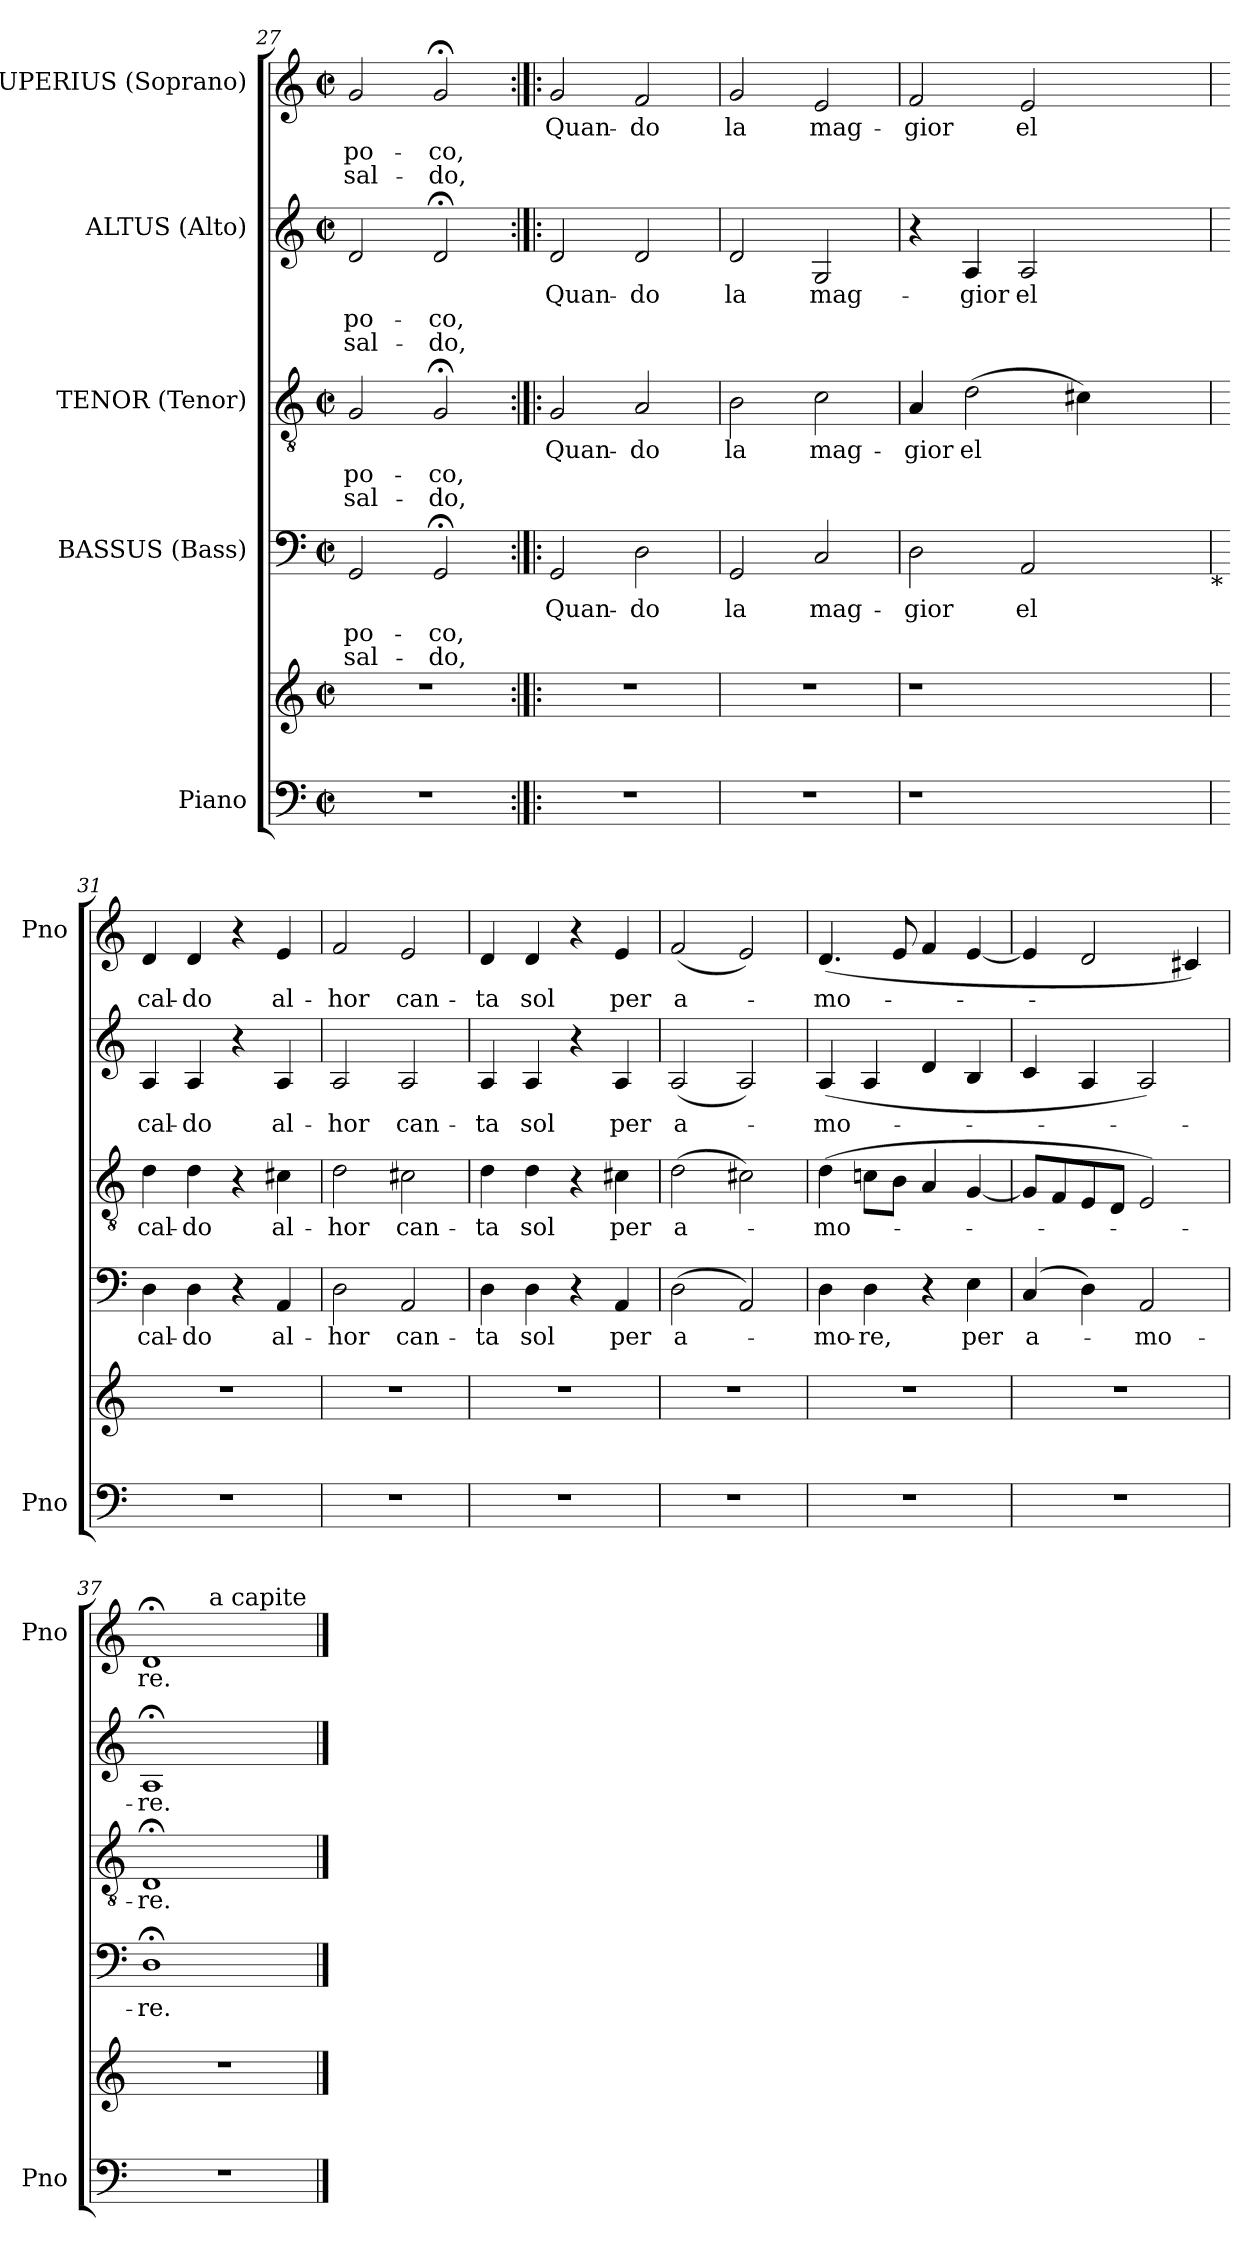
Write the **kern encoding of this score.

**kern	**kern	**kern	**text	**text	**text	**kern	**text	**text	**text	**kern	**text	**text	**text	**kern	**text	**text	**text
*part5	*part5	*part4	*part4	*part4	*part4	*part3	*part3	*part3	*part3	*part2	*part2	*part2	*part2	*part1	*part1	*part1	*part1
*staff6	*staff5	*staff4	*staff4	*staff4	*staff4	*staff3	*staff3	*staff3	*staff3	*staff2	*staff2	*staff2	*staff2	*staff1	*staff1	*staff1	*staff1
*I"Piano	*	*I"BASSUS (Bass)	*	*	*	*I"TENOR (Tenor)	*	*	*	*I"ALTUS (Alto)	*	*	*	*I"SUPERIUS (Soprano)	*	*	*
*I'Pno	*	*	*	*	*	*	*	*	*	*	*	*	*	*I'Pno	*	*	*
*clefF4	*clefG2	*clefF4	*	*	*	*clefGv2	*	*	*	*clefG2	*	*	*	*clefG2	*	*	*
*k[]	*k[]	*k[]	*	*	*	*k[]	*	*	*	*k[]	*	*	*	*k[]	*	*	*
*C:	*C:	*C:	*	*	*	*C:	*	*	*	*C:	*	*	*	*C:	*	*	*
*M2/2	*M2/2	*M2/2	*	*	*	*M2/2	*	*	*	*M2/2	*	*	*	*M2/2	*	*	*
*met(c|)	*met(c|)	*met(c|)	*	*	*	*met(c|)	*	*	*	*met(c|)	*	*	*	*met(c|)	*	*	*
=27	=27	=27	=27	=27	=27	=27	=27	=27	=27	=27	=27	=27	=27	=27	=27	=27	=27
1r	1r	2GG/	.	po-	sal-	2G/	.	po-	sal-	2d/	.	po-	sal-	2g/	.	po-	sal-
.	.	2GG;</	.	-co,	-do,	2G;</	.	-co,	-do,	2d;</	.	-co,	-do,	2g;</	.	-co,	-do,
=28:|!|:	=28:|!|:	=28:|!|:	=28:|!|:	=28:|!|:	=28:|!|:	=28:|!|:	=28:|!|:	=28:|!|:	=28:|!|:	=28:|!|:	=28:|!|:	=28:|!|:	=28:|!|:	=28:|!|:	=28:|!|:	=28:|!|:	=28:|!|:
1r	1r	2GG/	Quan-	.	.	2G/	Quan-	.	.	2d/	Quan-	.	.	2g/	Quan-	.	.
.	.	2D\	-do	.	.	2A/	-do	.	.	2d/	-do	.	.	2f/	-do	.	.
=29	=29	=29	=29	=29	=29	=29	=29	=29	=29	=29	=29	=29	=29	=29	=29	=29	=29
1r	1r	2GG/	la	.	.	2B\	la	.	.	2d/	la	.	.	2g/	la	.	.
.	.	2C/	mag-	.	.	2c\	mag-	.	.	2G/	mag-	.	.	2e/	mag-	.	.
=30	=30	=30	=30	=30	=30	=30	=30	=30	=30	=30	=30	=30	=30	=30	=30	=30	=30
1r	1r	2D\	-gior	.	.	4A/	-gior	.	.	4r	.	.	.	2f/	-gior	.	.
.	.	.	.	.	.	(2d\	el	.	.	4A/	-gior	.	.	.	.	.	.
.	.	2AA/	el	.	.	.	.	.	.	2A/	el	.	.	2e/	el	.	.
.	.	.	.	.	.	4c#X\)	.	.	.	.	.	.	.	.	.	.	.
4..ryy	4..ryy	4..ryy	.	.	.	4..ryy	.	.	.	4..ryy	.	.	.	4..ryy	.	.	.
!	!	!LO:TX:b:t=*	!	!	!	!	!	!	!	!	!	!	!	!	!	!	!
=31	=31	=31	=31	=31	=31	=31	=31	=31	=31	=31	=31	=31	=31	=31	=31	=31	=31
1r	1r	4D\	cal-	.	.	4d\	cal-	.	.	4A/	cal-	.	.	4d/	cal-	.	.
.	.	4D\	-do	.	.	4d\	-do	.	.	4A/	-do	.	.	4d/	-do	.	.
.	.	4r	.	.	.	4r	.	.	.	4r	.	.	.	4r	.	.	.
.	.	4AA/	al-	.	.	4c#X\	al-	.	.	4A/	al-	.	.	4e/	al-	.	.
!!LO:LB:g=z
=32	=32	=32	=32	=32	=32	=32	=32	=32	=32	=32	=32	=32	=32	=32	=32	=32	=32
1r	1r	2D\	-­hor	.	.	2d\	-­hor	.	.	2A/	-­hor	.	.	2f/	-­hor	.	.
.	.	2AA/	can-	.	.	2c#X\	can-	.	.	2A/	can-	.	.	2e/	can-	.	.
=33	=33	=33	=33	=33	=33	=33	=33	=33	=33	=33	=33	=33	=33	=33	=33	=33	=33
1r	1r	4D\	-ta	.	.	4d\	-ta	.	.	4A/	-ta	.	.	4d/	-ta	.	.
.	.	4D\	sol	.	.	4d\	sol	.	.	4A/	sol	.	.	4d/	sol	.	.
.	.	4r	.	.	.	4r	.	.	.	4r	.	.	.	4r	.	.	.
.	.	4AA/	per	.	.	4c#X\	per	.	.	4A/	per	.	.	4e/	per	.	.
=34	=34	=34	=34	=34	=34	=34	=34	=34	=34	=34	=34	=34	=34	=34	=34	=34	=34
1r	1r	(2D\	a-	.	.	(2d\	a-	.	.	(2A/	a-	.	.	(2f/	a-	.	.
.	.	2AA/)	.	.	.	2c#X\)	.	.	.	2A/)	.	.	.	2e/)	.	.	.
=35	=35	=35	=35	=35	=35	=35	=35	=35	=35	=35	=35	=35	=35	=35	=35	=35	=35
1r	1r	4D\	-mo-	.	.	(4d\	-mo-	.	.	(4A/	-mo-	.	.	(4.d/	-mo-	.	.
.	.	4D\	-re,	.	.	8cn\L	.	.	.	4A/	.	.	.	.	.	.	.
.	.	.	.	.	.	8B\J	.	.	.	.	.	.	.	8e/	.	.	.
.	.	4r	.	.	.	4A/	.	.	.	4d/	.	.	.	4f/	.	.	.
.	.	4E\	per	.	.	[4G/	.	.	.	4B/	.	.	.	[4e/	.	.	.
=36	=36	=36	=36	=36	=36	=36	=36	=36	=36	=36	=36	=36	=36	=36	=36	=36	=36
1r	1r	(4C/	a-	.	.	8G/L]	.	.	.	4c/	.	.	.	4e/]	.	.	.
.	.	.	.	.	.	8F/	.	.	.	.	.	.	.	.	.	.	.
.	.	4D\)	.	.	.	8E/	.	.	.	4A/	.	.	.	2d/	-­	.	.
.	.	.	.	.	.	8D/J	.	.	.	.	.	.	.	.	.	.	.
.	.	2AA/	-mo-	.	.	2E/)	.	.	.	2A/)	.	.	.	.	.	.	.
.	.	.	.	.	.	.	.	.	.	.	.	.	.	4c#X/)	­	.	.
=37	=37	=37	=37	=37	=37	=37	=37	=37	=37	=37	=37	=37	=37	=37	=37	=37	=37
*	*	*	*	*	*	*	*	*	*	*	*	*	*	*^	*	*	*
1r	1r	1D;<	-re.	.	.	1D;<	-re.	.	.	1A;<	-re.	.	.	1d;<	4ryy	re.	.	.
.	.	.	.	.	.	.	.	.	.	.	.	.	.	.	16ryy	.	.	.
!	!	!	!	!	!	!	!	!	!	!	!	!	!	!	!LO:TX:a:t=a capite	!	!	!
.	.	.	.	.	.	.	.	.	.	.	.	.	.	.	2ryy	.	.	.
.	.	.	.	.	.	.	.	.	.	.	.	.	.	.	8.ryy	.	.	.
*	*	*	*	*	*	*	*	*	*	*	*	*	*	*v	*v	*	*	*
==	==	==	==	==	==	==	==	==	==	==	==	==	==	==	==	==	==
*-	*-	*-	*-	*-	*-	*-	*-	*-	*-	*-	*-	*-	*-	*-	*-	*-	*-
